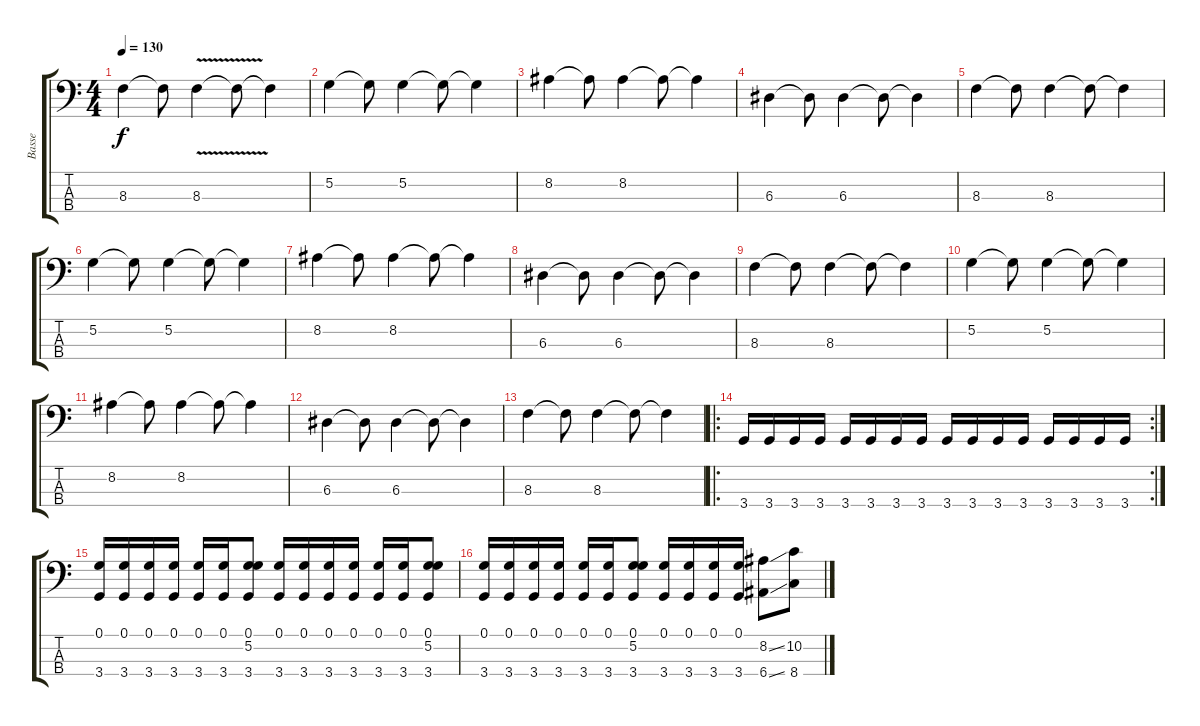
\track ("Basse" "Basse") {instrument electricbasspick}
\staff {score tabs}
\tuning (G2 D2 A1 E1) {hide}
\ts (4 4)
\tempo 130
\clef f4
\ks c
8.3.4{dy f} 8.3{t}.8 8.3{v}.4 8.3{t}.8 8.3{t}.4 |
5.2.4 5.2{t}.8 5.2.4 5.2{t}.8 5.2{t}.4 |
8.2.4 8.2{t}.8 8.2.4 8.2{t}.8 8.2{t}.4 |
6.3.4 6.3{t}.8 6.3.4 6.3{t}.8 6.3{t}.4 |
8.3.4 8.3{t}.8 8.3.4 8.3{t}.8 8.3{t}.4 |
5.2.4 5.2{t}.8 5.2.4 5.2{t}.8 5.2{t}.4 |
8.2.4 8.2{t}.8 8.2.4 8.2{t}.8 8.2{t}.4 |
6.3.4 6.3{t}.8 6.3.4 6.3{t}.8 6.3{t}.4 |
8.3.4 8.3{t}.8 8.3.4 8.3{t}.8 8.3{t}.4 |
5.2.4 5.2{t}.8 5.2.4 5.2{t}.8 5.2{t}.4 |
8.2.4 8.2{t}.8 8.2.4 8.2{t}.8 8.2{t}.4 |
6.3.4 6.3{t}.8 6.3.4 6.3{t}.8 6.3{t}.4 |
8.3.4 8.3{t}.8 8.3.4 8.3{t}.8 8.3{t}.4 |
\ro
\rc 2
3.4.16 3.4.16 3.4.16 3.4.16 3.4.16 3.4.16 3.4.16 3.4.16 3.4.16 3.4.16 3.4.16 3.4.16 3.4.16 3.4.16 3.4.16 3.4.16 |
(0.1 3.4).16 (0.1 3.4).16 (0.1 3.4).16 (0.1 3.4).16 (0.1 3.4).16 (0.1 3.4).16 (0.1 5.2 3.4).8 (0.1 3.4).16 (0.1 3.4).16 (0.1 3.4).16 (0.1 3.4).16 (0.1 3.4).16 (0.1 3.4).16 (0.1 5.2 3.4).8 |
(0.1 3.4).16 (0.1 3.4).16 (0.1 3.4).16 (0.1 3.4).16 (0.1 3.4).16 (0.1 3.4).16 (0.1 5.2 3.4).8 (0.1 3.4).16 (0.1 3.4).16 (0.1 3.4).16 (0.1 3.4).16 (8.2{ss} 6.4{ss}).8 (10.2 8.4).8
